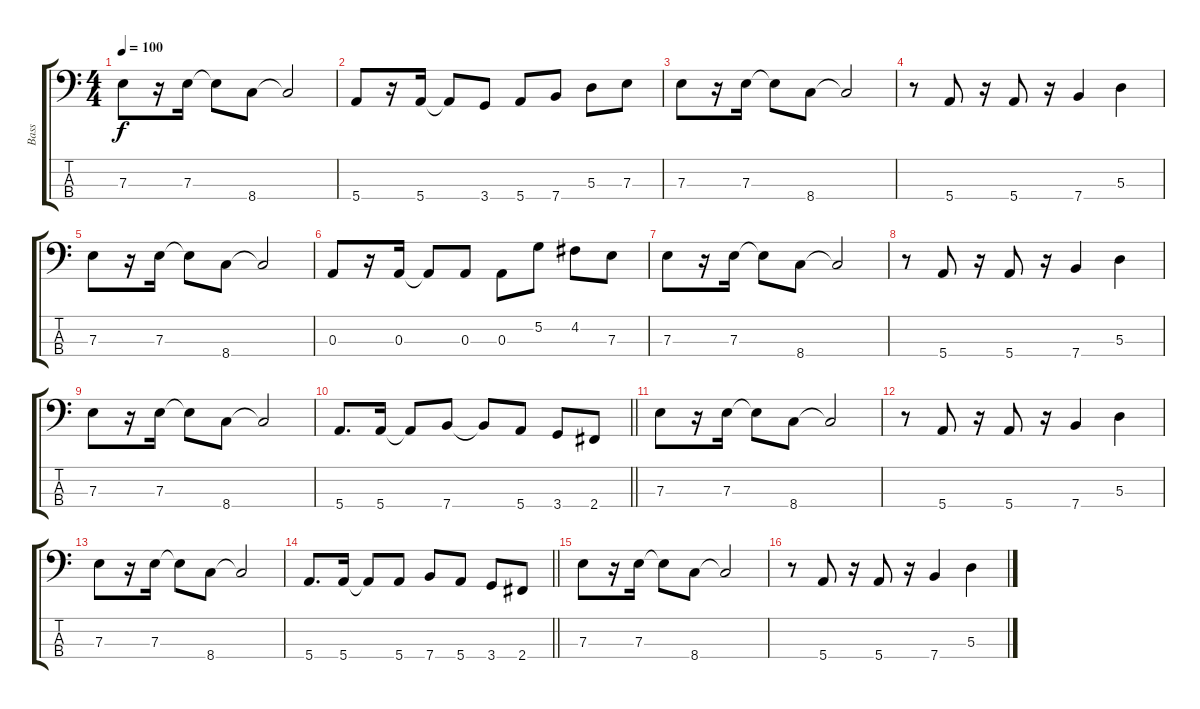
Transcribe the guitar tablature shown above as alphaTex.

\track ("Bass" "Bass") {instrument electricbassfinger}
\staff {score tabs}
\tuning (G2 D2 A1 E1) {hide}
\ts (4 4)
\tempo 100
\clef f4
\ks c
7.3.8{dy f} r.16 7.3.16 7.3{t}.8 8.4.8 8.4{t}.2 |
5.4.8 r.16 5.4.16 5.4{t}.8 3.4.8 5.4.8 7.4.8 5.3.8 7.3.8 |
7.3.8 r.16 7.3.16 7.3{t}.8 8.4.8 8.4{t}.2 |
r.8 5.4.8 r.16 5.4.8 r.16 7.4.4 5.3.4 |
7.3.8 r.16 7.3.16 7.3{t}.8 8.4.8 8.4{t}.2 |
0.3.8 r.16 0.3.16 0.3{t}.8 0.3.8 0.3.8 5.2.8 4.2.8 7.3.8 |
7.3.8 r.16 7.3.16 7.3{t}.8 8.4.8 8.4{t}.2 |
r.8 5.4.8 r.16 5.4.8 r.16 7.4.4 5.3.4 |
7.3.8 r.16 7.3.16 7.3{t}.8 8.4.8 8.4{t}.2 |
\barLineRight lightlight
5.4.8{d} 5.4.16 5.4{t}.8 7.4.8 7.4{t}.8 5.4.8 3.4.8 2.4.8 |
7.3.8 r.16 7.3.16 7.3{t}.8 8.4.8 8.4{t}.2 |
r.8 5.4.8 r.16 5.4.8 r.16 7.4.4 5.3.4 |
7.3.8 r.16 7.3.16 7.3{t}.8 8.4.8 8.4{t}.2 |
\barLineRight lightlight
5.4.8{d} 5.4.16 5.4{t}.8 5.4.8 7.4.8 5.4.8 3.4.8 2.4.8 |
7.3.8 r.16 7.3.16 7.3{t}.8 8.4.8 8.4{t}.2 |
r.8 5.4.8 r.16 5.4.8 r.16 7.4.4 5.3.4
